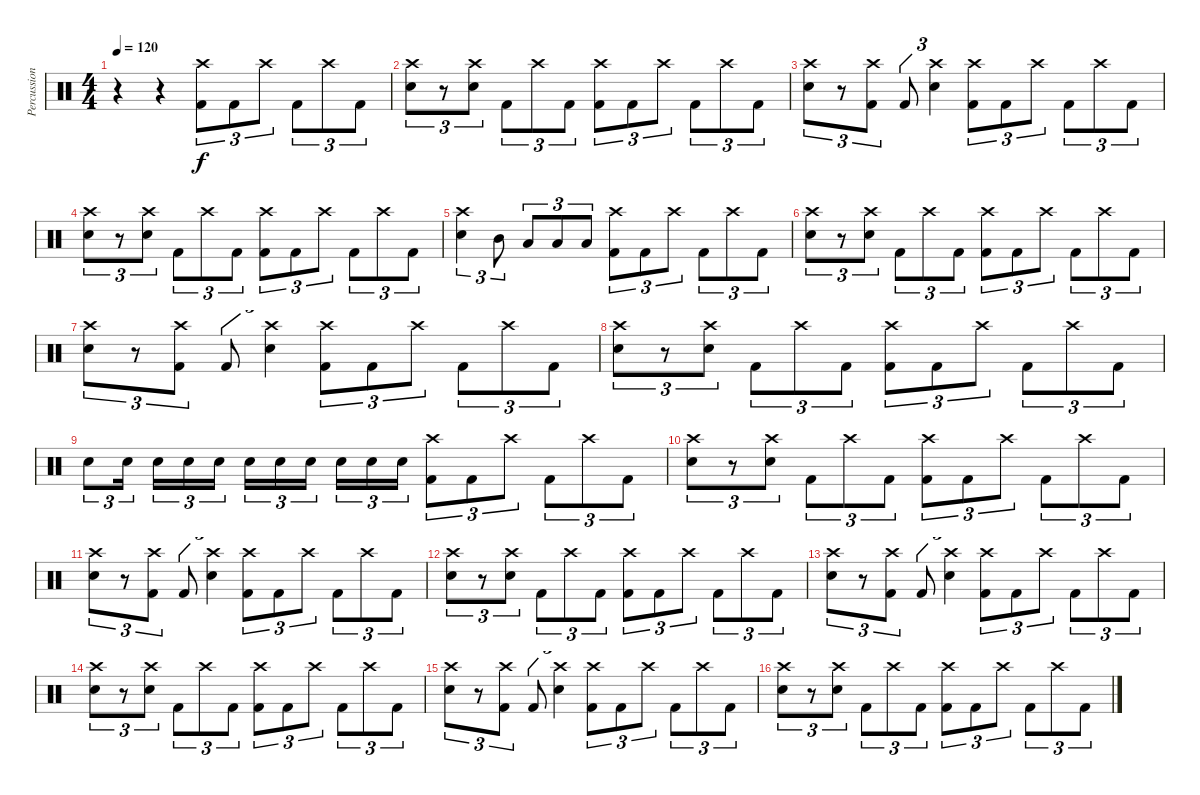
\track ("Percussion" "Percussion") {instrument percussion}
\staff {score}
\articulation defaults
\ts (4 4)
\tempo 120
\clef neutral
\ks c
r.4{dy f} r.4 ("Crash high (hit)" "Kick (hit) 2").8{tu (3 2)} "Kick (hit) 2".8{tu (3 2)} "Crash high (hit)".8{tu (3 2)} "Kick (hit) 2".8{tu (3 2)} "Crash high (hit)".8{tu (3 2)} "Kick (hit) 2".8{tu (3 2)} |
("Crash high (hit)" "Electric Snare (hit)").8{tu (3 2)} r.8{tu (3 2)} ("Crash high (hit)" "Electric Snare (hit)").8{tu (3 2)} "Kick (hit) 2".8{tu (3 2)} "Crash high (hit)".8{tu (3 2)} "Kick (hit) 2".8{tu (3 2)} ("Crash high (hit)" "Kick (hit) 2").8{tu (3 2)} "Kick (hit) 2".8{tu (3 2)} "Crash high (hit)".8{tu (3 2)} "Kick (hit) 2".8{tu (3 2)} "Crash high (hit)".8{tu (3 2)} "Kick (hit) 2".8{tu (3 2)} |
("Crash high (hit)" "Electric Snare (hit)").8{tu (3 2)} r.8{tu (3 2)} ("Crash high (hit)" "Kick (hit) 2").8{tu (3 2)} "Kick (hit) 2".8{tu (3 2)} ("Crash high (hit)" "Electric Snare (hit)").4{tu (3 2)} ("Crash high (hit)" "Kick (hit) 2").8{tu (3 2)} "Kick (hit) 2".8{tu (3 2)} "Crash high (hit)".8{tu (3 2)} "Kick (hit) 2".8{tu (3 2)} "Crash high (hit)".8{tu (3 2)} "Kick (hit) 2".8{tu (3 2)} |
("Crash high (hit)" "Electric Snare (hit)").8{tu (3 2)} r.8{tu (3 2)} ("Crash high (hit)" "Electric Snare (hit)").8{tu (3 2)} "Kick (hit) 2".8{tu (3 2)} "Crash high (hit)".8{tu (3 2)} "Kick (hit) 2".8{tu (3 2)} ("Crash high (hit)" "Kick (hit) 2").8{tu (3 2)} "Kick (hit) 2".8{tu (3 2)} "Crash high (hit)".8{tu (3 2)} "Kick (hit) 2".8{tu (3 2)} "Crash high (hit)".8{tu (3 2)} "Kick (hit) 2".8{tu (3 2)} |
("Crash high (hit)" "Electric Snare (hit)").4{tu (3 2)} "Mid Tom (hit)".8{tu (3 2)} "Low Tom (hit)".8{tu (3 2)} "Low Tom (hit)".8{tu (3 2)} "Low Tom (hit)".8{tu (3 2)} ("Crash high (hit)" "Kick (hit) 2").8{tu (3 2)} "Kick (hit) 2".8{tu (3 2)} "Crash high (hit)".8{tu (3 2)} "Kick (hit) 2".8{tu (3 2)} "Crash high (hit)".8{tu (3 2)} "Kick (hit) 2".8{tu (3 2)} |
("Crash high (hit)" "Electric Snare (hit)").8{tu (3 2)} r.8{tu (3 2)} ("Crash high (hit)" "Electric Snare (hit)").8{tu (3 2)} "Kick (hit) 2".8{tu (3 2)} "Crash high (hit)".8{tu (3 2)} "Kick (hit) 2".8{tu (3 2)} ("Crash high (hit)" "Kick (hit) 2").8{tu (3 2)} "Kick (hit) 2".8{tu (3 2)} "Crash high (hit)".8{tu (3 2)} "Kick (hit) 2".8{tu (3 2)} "Crash high (hit)".8{tu (3 2)} "Kick (hit) 2".8{tu (3 2)} |
("Crash high (hit)" "Electric Snare (hit)").8{tu (3 2)} r.8{tu (3 2)} ("Crash high (hit)" "Kick (hit) 2").8{tu (3 2)} "Kick (hit) 2".8{tu (3 2)} ("Crash high (hit)" "Electric Snare (hit)").4{tu (3 2)} ("Crash high (hit)" "Kick (hit) 2").8{tu (3 2)} "Kick (hit) 2".8{tu (3 2)} "Crash high (hit)".8{tu (3 2)} "Kick (hit) 2".8{tu (3 2)} "Crash high (hit)".8{tu (3 2)} "Kick (hit) 2".8{tu (3 2)} |
("Crash high (hit)" "Electric Snare (hit)").8{tu (3 2)} r.8{tu (3 2)} ("Crash high (hit)" "Electric Snare (hit)").8{tu (3 2)} "Kick (hit) 2".8{tu (3 2)} "Crash high (hit)".8{tu (3 2)} "Kick (hit) 2".8{tu (3 2)} ("Crash high (hit)" "Kick (hit) 2").8{tu (3 2)} "Kick (hit) 2".8{tu (3 2)} "Crash high (hit)".8{tu (3 2)} "Kick (hit) 2".8{tu (3 2)} "Crash high (hit)".8{tu (3 2)} "Kick (hit) 2".8{tu (3 2)} |
"Electric Snare (hit)".8{tu (3 2)} "Electric Snare (hit)".16{tu (3 2) beam splitsecondary} "Electric Snare (hit)".16{tu (3 2)} "Electric Snare (hit)".16{tu (3 2)} "Electric Snare (hit)".16{tu (3 2)} "Electric Snare (hit)".16{tu (3 2)} "Electric Snare (hit)".16{tu (3 2)} "Electric Snare (hit)".16{tu (3 2) beam splitsecondary} "Electric Snare (hit)".16{tu (3 2)} "Electric Snare (hit)".16{tu (3 2)} "Electric Snare (hit)".16{tu (3 2)} ("Crash high (hit)" "Kick (hit) 2").8{tu (3 2)} "Kick (hit) 2".8{tu (3 2)} "Crash high (hit)".8{tu (3 2)} "Kick (hit) 2".8{tu (3 2)} "Crash high (hit)".8{tu (3 2)} "Kick (hit) 2".8{tu (3 2)} |
("Crash high (hit)" "Electric Snare (hit)").8{tu (3 2)} r.8{tu (3 2)} ("Crash high (hit)" "Electric Snare (hit)").8{tu (3 2)} "Kick (hit) 2".8{tu (3 2)} "Crash high (hit)".8{tu (3 2)} "Kick (hit) 2".8{tu (3 2)} ("Crash high (hit)" "Kick (hit) 2").8{tu (3 2)} "Kick (hit) 2".8{tu (3 2)} "Crash high (hit)".8{tu (3 2)} "Kick (hit) 2".8{tu (3 2)} "Crash high (hit)".8{tu (3 2)} "Kick (hit) 2".8{tu (3 2)} |
("Crash high (hit)" "Electric Snare (hit)").8{tu (3 2)} r.8{tu (3 2)} ("Crash high (hit)" "Kick (hit) 2").8{tu (3 2)} "Kick (hit) 2".8{tu (3 2)} ("Crash high (hit)" "Electric Snare (hit)").4{tu (3 2)} ("Crash high (hit)" "Kick (hit) 2").8{tu (3 2)} "Kick (hit) 2".8{tu (3 2)} "Crash high (hit)".8{tu (3 2)} "Kick (hit) 2".8{tu (3 2)} "Crash high (hit)".8{tu (3 2)} "Kick (hit) 2".8{tu (3 2)} |
("Crash high (hit)" "Electric Snare (hit)").8{tu (3 2)} r.8{tu (3 2)} ("Crash high (hit)" "Electric Snare (hit)").8{tu (3 2)} "Kick (hit) 2".8{tu (3 2)} "Crash high (hit)".8{tu (3 2)} "Kick (hit) 2".8{tu (3 2)} ("Crash high (hit)" "Kick (hit) 2").8{tu (3 2)} "Kick (hit) 2".8{tu (3 2)} "Crash high (hit)".8{tu (3 2)} "Kick (hit) 2".8{tu (3 2)} "Crash high (hit)".8{tu (3 2)} "Kick (hit) 2".8{tu (3 2)} |
("Crash high (hit)" "Electric Snare (hit)").8{tu (3 2)} r.8{tu (3 2)} ("Crash high (hit)" "Kick (hit) 2").8{tu (3 2)} "Kick (hit) 2".8{tu (3 2)} ("Crash high (hit)" "Electric Snare (hit)").4{tu (3 2)} ("Crash high (hit)" "Kick (hit) 2").8{tu (3 2)} "Kick (hit) 2".8{tu (3 2)} "Crash high (hit)".8{tu (3 2)} "Kick (hit) 2".8{tu (3 2)} "Crash high (hit)".8{tu (3 2)} "Kick (hit) 2".8{tu (3 2)} |
("Crash high (hit)" "Electric Snare (hit)").8{tu (3 2)} r.8{tu (3 2)} ("Crash high (hit)" "Electric Snare (hit)").8{tu (3 2)} "Kick (hit) 2".8{tu (3 2)} "Crash high (hit)".8{tu (3 2)} "Kick (hit) 2".8{tu (3 2)} ("Crash high (hit)" "Kick (hit) 2").8{tu (3 2)} "Kick (hit) 2".8{tu (3 2)} "Crash high (hit)".8{tu (3 2)} "Kick (hit) 2".8{tu (3 2)} "Crash high (hit)".8{tu (3 2)} "Kick (hit) 2".8{tu (3 2)} |
("Crash high (hit)" "Electric Snare (hit)").8{tu (3 2)} r.8{tu (3 2)} ("Crash high (hit)" "Kick (hit) 2").8{tu (3 2)} "Kick (hit) 2".8{tu (3 2)} ("Crash high (hit)" "Electric Snare (hit)").4{tu (3 2)} ("Crash high (hit)" "Kick (hit) 2").8{tu (3 2)} "Kick (hit) 2".8{tu (3 2)} "Crash high (hit)".8{tu (3 2)} "Kick (hit) 2".8{tu (3 2)} "Crash high (hit)".8{tu (3 2)} "Kick (hit) 2".8{tu (3 2)} |
("Crash high (hit)" "Electric Snare (hit)").8{tu (3 2)} r.8{tu (3 2)} ("Crash high (hit)" "Electric Snare (hit)").8{tu (3 2)} "Kick (hit) 2".8{tu (3 2)} "Crash high (hit)".8{tu (3 2)} "Kick (hit) 2".8{tu (3 2)} ("Crash high (hit)" "Kick (hit) 2").8{tu (3 2)} "Kick (hit) 2".8{tu (3 2)} "Crash high (hit)".8{tu (3 2)} "Kick (hit) 2".8{tu (3 2)} "Crash high (hit)".8{tu (3 2)} "Kick (hit) 2".8{tu (3 2)}
